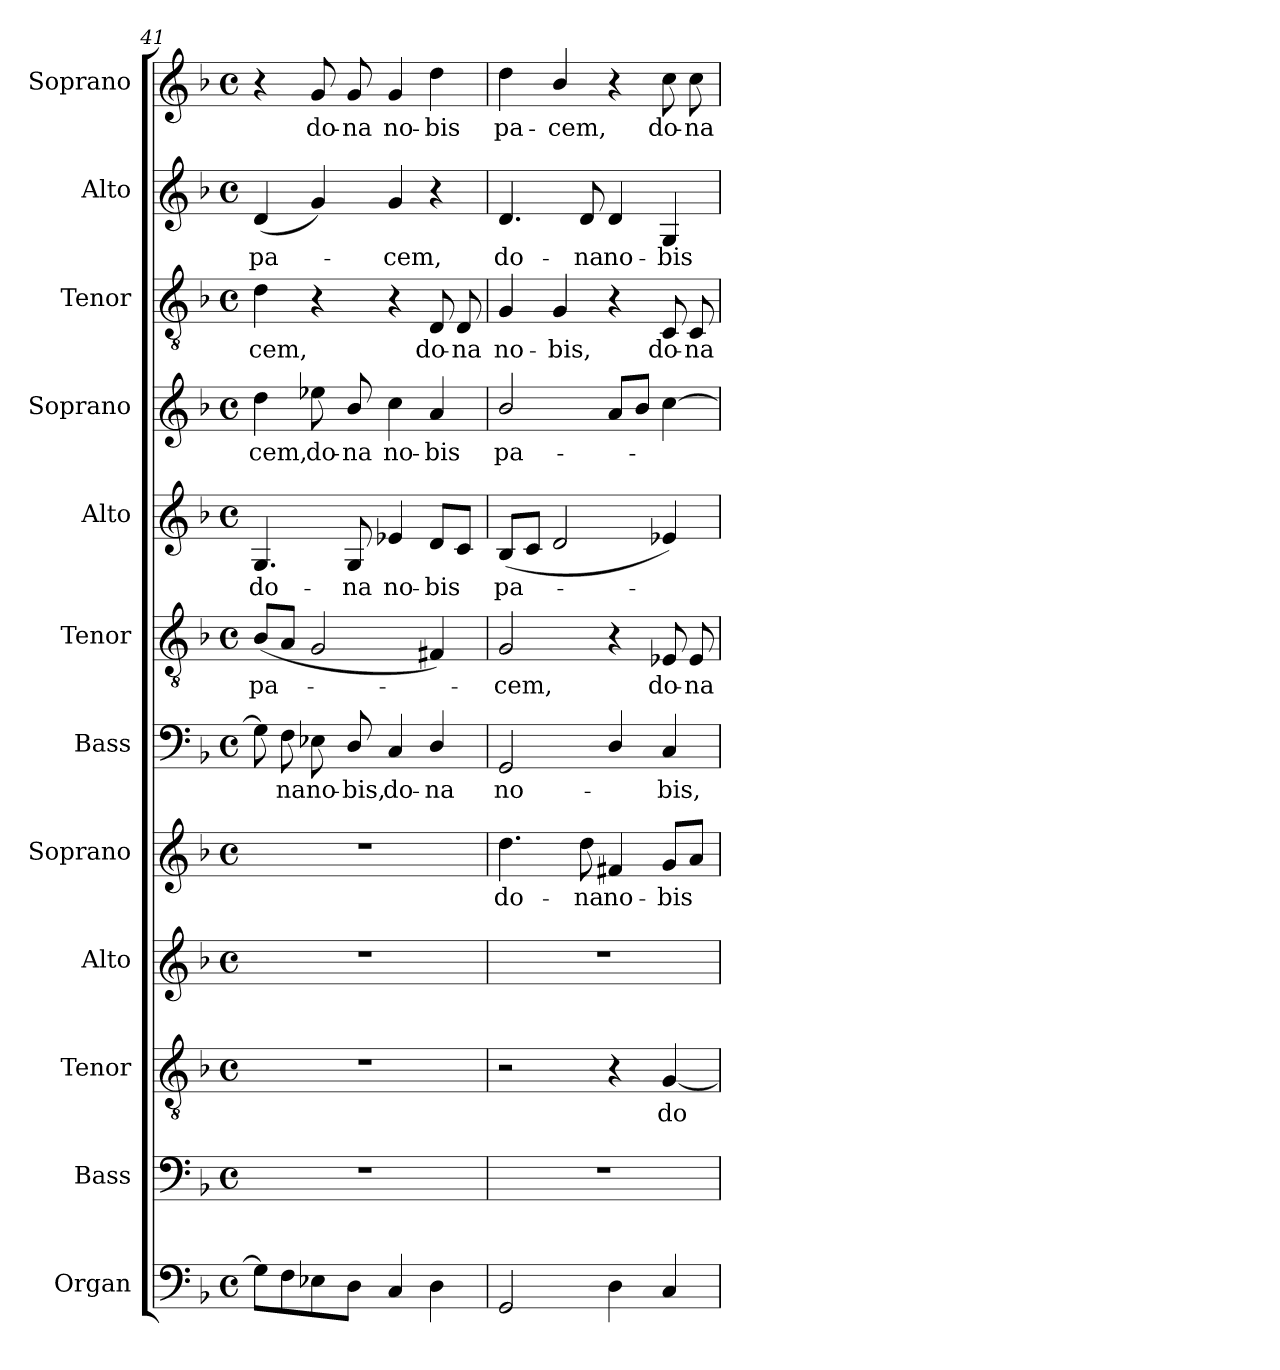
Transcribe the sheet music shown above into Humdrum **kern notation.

**kern	**kern	**kern	**text	**kern	**kern	**text	**kern	**text	**kern	**text	**kern	**text	**kern	**text	**kern	**text	**kern	**text	**kern	**text
*part12	*part11	*part10	*part10	*part9	*part8	*part8	*part7	*part7	*part6	*part6	*part5	*part5	*part4	*part4	*part3	*part3	*part2	*part2	*part1	*part1
*staff12	*staff11	*staff10	*staff10	*staff9	*staff8	*staff8	*staff7	*staff7	*staff6	*staff6	*staff5	*staff5	*staff4	*staff4	*staff3	*staff3	*staff2	*staff2	*staff1	*staff1
*I"Organ	*I"Bass	*I"Tenor	*	*I"Alto	*I"Soprano	*	*I"Bass	*	*I"Tenor	*	*I"Alto	*	*I"Soprano	*	*I"Tenor	*	*I"Alto	*	*I"Soprano	*
*I'Org.	*I'B.	*I'T.	*	*I'A.	*I'S.	*	*I'B.	*	*I'T.	*	*I'A.	*	*I'S.	*	*I'T.	*	*I'A.	*	*I'S.	*
*clefF4	*clefF4	*clefGv2	*	*clefG2	*clefG2	*	*clefF4	*	*clefGv2	*	*clefG2	*	*clefG2	*	*clefGv2	*	*clefG2	*	*clefG2	*
*	*	*ITrd7c12	*	*	*	*	*	*	*ITrd7c12	*	*	*	*	*	*ITrd7c12	*	*	*	*	*
*k[b-]	*k[b-]	*k[b-]	*	*k[b-]	*k[b-]	*	*k[b-]	*	*k[b-]	*	*k[b-]	*	*k[b-]	*	*k[b-]	*	*k[b-]	*	*k[b-]	*
*F:	*F:	*F:	*	*F:	*F:	*	*F:	*	*F:	*	*F:	*	*F:	*	*F:	*	*F:	*	*F:	*
*M4/4	*M4/4	*M4/4	*	*M4/4	*M4/4	*	*M4/4	*	*M4/4	*	*M4/4	*	*M4/4	*	*M4/4	*	*M4/4	*	*M4/4	*
*met(c)	*met(c)	*met(c)	*	*met(c)	*met(c)	*	*met(c)	*	*met(c)	*	*met(c)	*	*met(c)	*	*met(c)	*	*met(c)	*	*met(c)	*
=41	=41	=41	=41	=41	=41	=41	=41	=41	=41	=41	=41	=41	=41	=41	=41	=41	=41	=41	=41	=41
!	!	!	!	!	!	!	!	!	!	!LO:LY:b:color=#000000	!	!	!	!	!	!	!	!	!	!
!	!	!	!	!	!	!	!	!	!	!	!	!LO:LY:b:color=#000000	!	!	!	!	!	!	!	!
!	!	!	!	!	!	!	!	!	!	!	!	!	!	!LO:LY:b:color=#000000	!	!	!	!	!	!
!	!	!	!	!	!	!	!	!	!	!	!	!	!	!	!	!LO:LY:b:color=#000000	!	!	!	!
!	!	!	!	!	!	!	!	!	!	!	!	!	!	!	!	!	!	!LO:LY:b:color=#000000	!	!
8Gi\L]	1r	1r	.	1r	1r	.	8Gi\]	.	(8BB-i/L	pa-	4.Gi/	do-	4ddi\	-cem,	4Di\	-cem,	(4di/	pa-	4r	.
!	!	!	!	!	!	!	!	!LO:LY:b:color=#000000	!	!	!	!	!	!	!	!	!	!	!	!
8Fi\	.	.	.	.	.	.	8Fi\	-na	8AAi/J	.	.	.	.	.	.	.	.	.	.	.
!	!	!	!	!	!	!	!	!LO:LY:b:color=#000000	!	!	!	!	!	!	!	!	!	!	!	!
!	!	!	!	!	!	!	!	!	!	!	!	!	!	!LO:LY:b:color=#000000	!	!	!	!	!	!
!	!	!	!	!	!	!	!	!	!	!	!	!	!	!	!	!	!	!	!	!LO:LY:b:color=#000000
8E-Xi\	.	.	.	.	.	.	8E-Xi\	no-	2GGi/	.	.	.	8ee-Xi\	do-	4r	.	4gi/)	.	8gi/	do-
!	!	!	!	!	!	!	!	!LO:LY:b:color=#000000	!	!	!	!	!	!	!	!	!	!	!	!
!	!	!	!	!	!	!	!	!	!	!	!	!LO:LY:b:color=#000000	!	!	!	!	!	!	!	!
!	!	!	!	!	!	!	!	!	!	!	!	!	!	!LO:LY:b:color=#000000	!	!	!	!	!	!
!	!	!	!	!	!	!	!	!	!	!	!	!	!	!	!	!	!	!	!	!LO:LY:b:color=#000000
8Di\J	.	.	.	.	.	.	8Di/	-bis,	.	.	8Gi/	-na	8b-i/	-na	.	.	.	.	8gi/	-na
!	!	!	!	!	!	!	!	!LO:LY:b:color=#000000	!	!	!	!	!	!	!	!	!	!	!	!
!	!	!	!	!	!	!	!	!	!	!	!	!LO:LY:b:color=#000000	!	!	!	!	!	!	!	!
!	!	!	!	!	!	!	!	!	!	!	!	!	!	!LO:LY:b:color=#000000	!	!	!	!	!	!
!	!	!	!	!	!	!	!	!	!	!	!	!	!	!	!	!	!	!LO:LY:b:color=#000000	!	!
!	!	!	!	!	!	!	!	!	!	!	!	!	!	!	!	!	!	!	!	!LO:LY:b:color=#000000
4Ci/	.	.	.	.	.	.	4Ci/	do-	.	.	4e-Xi/	no-	4cci\	no-	4r	.	4gi/	-cem,	4gi/	no-
!	!	!	!	!	!	!	!	!LO:LY:b:color=#000000	!	!	!	!	!	!	!	!	!	!	!	!
!	!	!	!	!	!	!	!	!	!	!	!	!LO:LY:b:color=#000000	!	!	!	!	!	!	!	!
!	!	!	!	!	!	!	!	!	!	!	!	!	!	!LO:LY:b:color=#000000	!	!	!	!	!	!
!	!	!	!	!	!	!	!	!	!	!	!	!	!	!	!	!LO:LY:b:color=#000000	!	!	!	!
!	!	!	!	!	!	!	!	!	!	!	!	!	!	!	!	!	!	!	!	!LO:LY:b:color=#000000
4Di\	.	.	.	.	.	.	4Di/	-na	4FF#Xi/)	.	8di/L	-bis	4ai/	-bis	8DDi/	do-	4r	.	4ddi\	-bis
!	!	!	!	!	!	!	!	!	!	!	!	!	!	!	!	!LO:LY:b:color=#000000	!	!	!	!
.	.	.	.	.	.	.	.	.	.	.	8ci/J	.	.	.	8DDi/	-na	.	.	.	.
=42	=42	=42	=42	=42	=42	=42	=42	=42	=42	=42	=42	=42	=42	=42	=42	=42	=42	=42	=42	=42
!	!	!	!	!	!	!LO:LY:b:color=#000000	!	!	!	!	!	!	!	!	!	!	!	!	!	!
!	!	!	!	!	!	!	!	!LO:LY:b:color=#000000	!	!	!	!	!	!	!	!	!	!	!	!
!	!	!	!	!	!	!	!	!	!	!LO:LY:b:color=#000000	!	!	!	!	!	!	!	!	!	!
!	!	!	!	!	!	!	!	!	!	!	!	!LO:LY:b:color=#000000	!	!	!	!	!	!	!	!
!	!	!	!	!	!	!	!	!	!	!	!	!	!	!LO:LY:b:color=#000000	!	!	!	!	!	!
!	!	!	!	!	!	!	!	!	!	!	!	!	!	!	!	!LO:LY:b:color=#000000	!	!	!	!
!	!	!	!	!	!	!	!	!	!	!	!	!	!	!	!	!	!	!LO:LY:b:color=#000000	!	!
!	!	!	!	!	!	!	!	!	!	!	!	!	!	!	!	!	!	!	!	!LO:LY:b:color=#000000
2GGi/	1r	2r	.	1r	4.ddi\	do-	2GGi/	no-	2GGi/	-cem,	(8B-i/L	pa-	2b-i/	pa-	4GGi/	no-	4.di/	do-	4ddi\	pa-
.	.	.	.	.	.	.	.	.	.	.	8ci/J	.	.	.	.	.	.	.	.	.
!	!	!	!	!	!	!	!	!	!	!	!	!	!	!	!	!LO:LY:b:color=#000000	!	!	!	!
!	!	!	!	!	!	!	!	!	!	!	!	!	!	!	!	!	!	!	!	!LO:LY:b:color=#000000
.	.	.	.	.	.	.	.	.	.	.	2di/	.	.	.	4GGi/	-bis,	.	.	4b-i/	-cem,
!	!	!	!	!	!	!LO:LY:b:color=#000000	!	!	!	!	!	!	!	!	!	!	!	!	!	!
!	!	!	!	!	!	!	!	!	!	!	!	!	!	!	!	!	!	!LO:LY:b:color=#000000	!	!
.	.	.	.	.	8ddi\	-na	.	.	.	.	.	.	.	.	.	.	8di/	-na	.	.
!	!	!	!	!	!	!LO:LY:b:color=#000000	!	!	!	!	!	!	!	!	!	!	!	!	!	!
!	!	!	!	!	!	!	!	!	!	!	!	!	!	!	!	!	!	!LO:LY:b:color=#000000	!	!
4Di\	.	4r	.	.	4f#Xi/	no-	4Di/	.	4r	.	.	.	8ai/L	.	4r	.	4di/	no-	4r	.
.	.	.	.	.	.	.	.	.	.	.	.	.	8b-i/J	.	.	.	.	.	.	.
!	!	!	!LO:LY:b:color=#000000	!	!	!	!	!	!	!	!	!	!	!	!	!	!	!	!	!
!	!	!	!	!	!	!LO:LY:b:color=#000000	!	!	!	!	!	!	!	!	!	!	!	!	!	!
!	!	!	!	!	!	!	!	!LO:LY:b:color=#000000	!	!	!	!	!	!	!	!	!	!	!	!
!	!	!	!	!	!	!	!	!	!	!LO:LY:b:color=#000000	!	!	!	!	!	!	!	!	!	!
!	!	!	!	!	!	!	!	!	!	!	!	!	!	!	!	!LO:LY:b:color=#000000	!	!	!	!
!	!	!	!	!	!	!	!	!	!	!	!	!	!	!	!	!	!	!LO:LY:b:color=#000000	!	!
!	!	!	!	!	!	!	!	!	!	!	!	!	!	!	!	!	!	!	!	!LO:LY:b:color=#000000
4Ci/	.	[<4GGi/	do-	.	8gi/L	-bis	4Ci/	-bis,	8EE-Xi/	do-	4e-Xi/)	.	[>4cci\	.	8CCi/	do-	4Gi/	-bis	8cci\	do-
!	!	!	!	!	!	!	!	!	!	!LO:LY:b:color=#000000	!	!	!	!	!	!	!	!	!	!
!	!	!	!	!	!	!	!	!	!	!	!	!	!	!	!	!LO:LY:b:color=#000000	!	!	!	!
!	!	!	!	!	!	!	!	!	!	!	!	!	!	!	!	!	!	!	!	!LO:LY:b:color=#000000
.	.	.	.	.	8ai/J	.	.	.	8EE-i/	-na	.	.	.	.	8CCi/	-na-	.	.	8cci\	-na
=	=	=	=	=	=	=	=	=	=	=	=	=	=	=	=	=	=	=	=	=
*-	*-	*-	*-	*-	*-	*-	*-	*-	*-	*-	*-	*-	*-	*-	*-	*-	*-	*-	*-	*-
